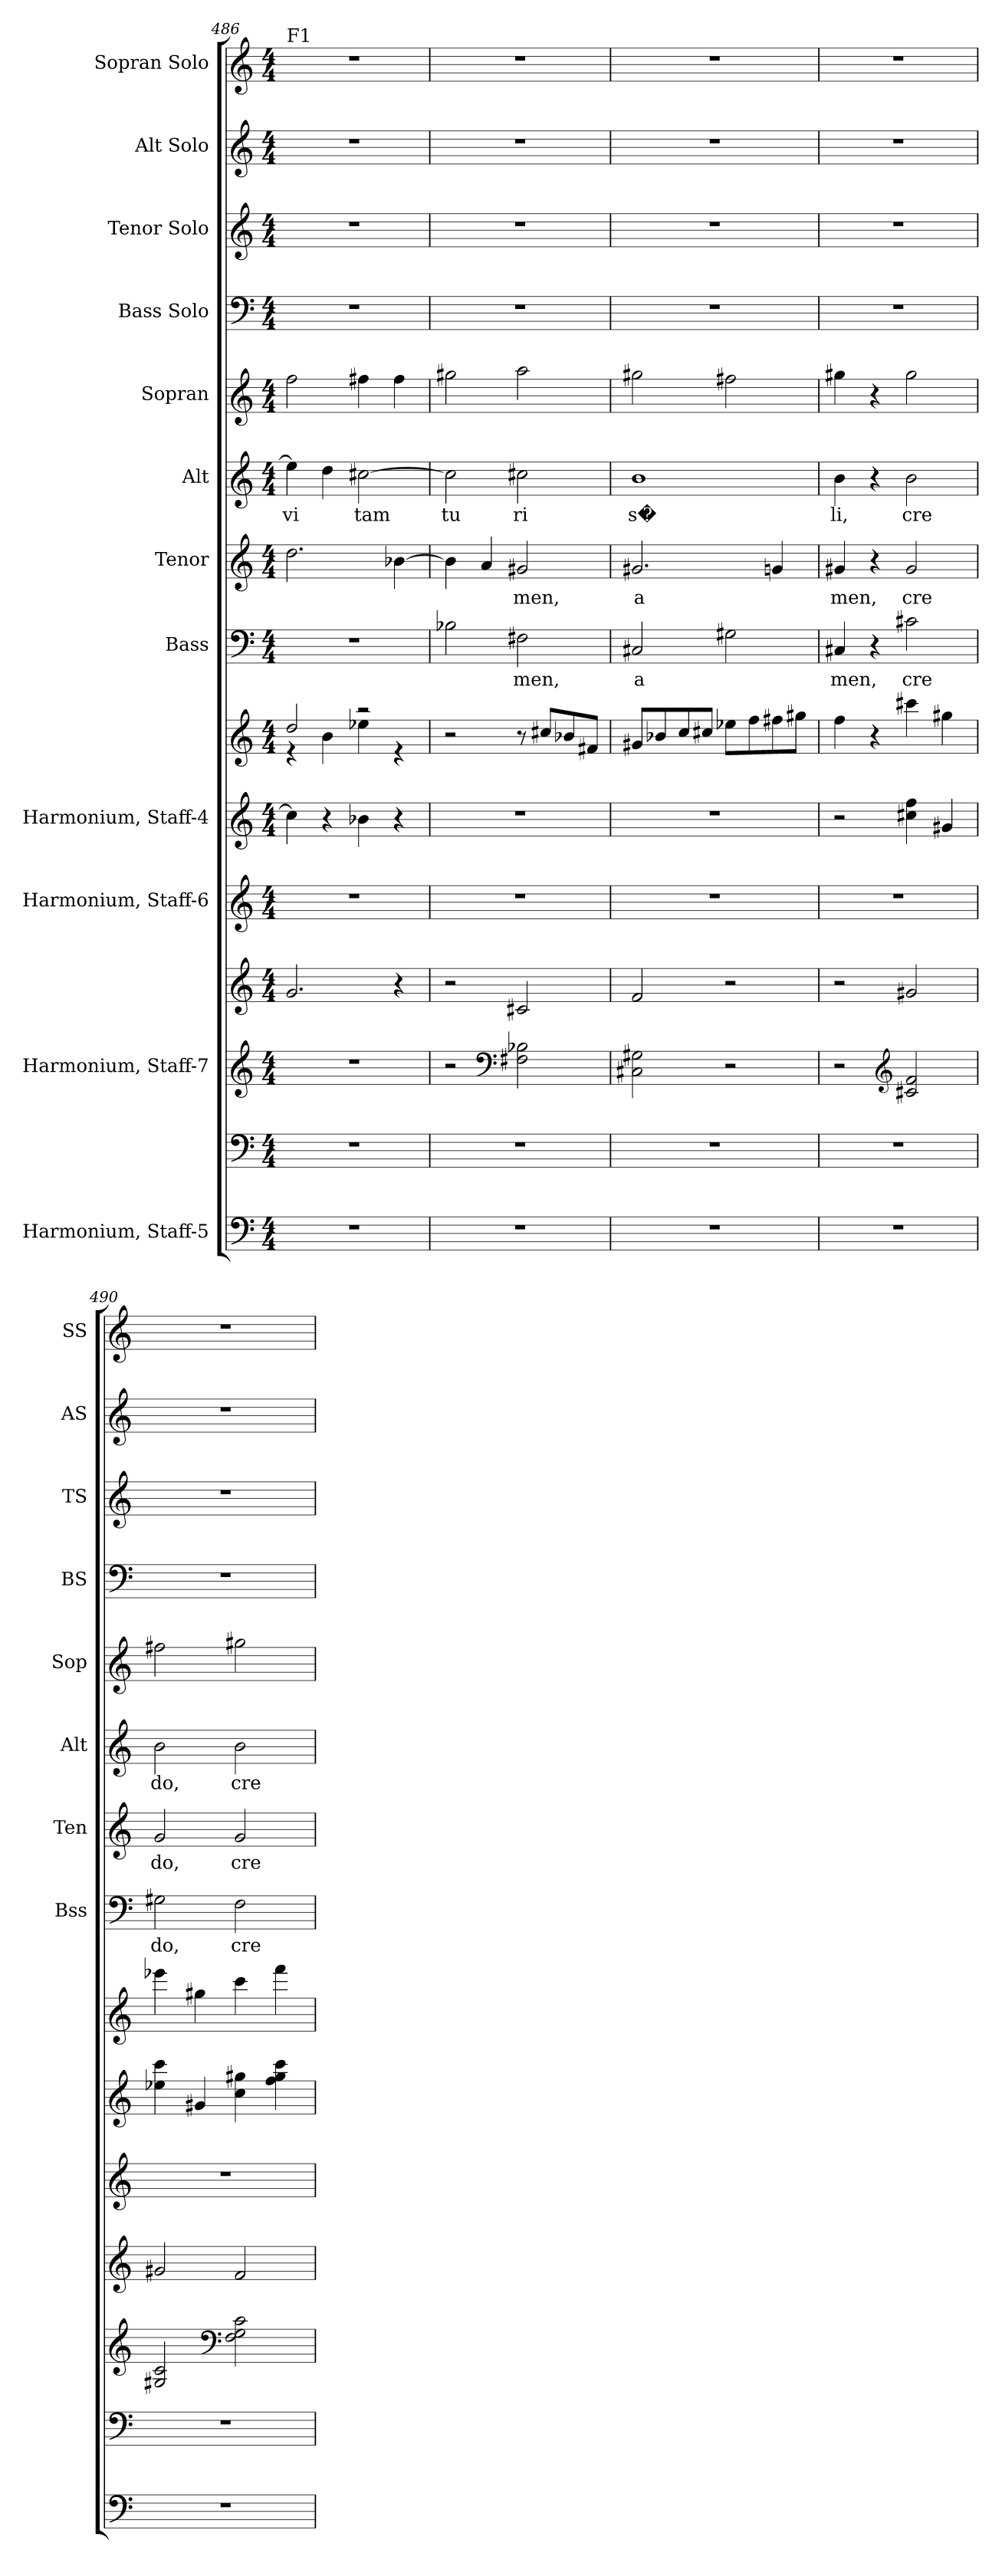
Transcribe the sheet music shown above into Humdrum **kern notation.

**kern	**kern	**kern	**kern	**kern	**kern	**kern	**kern	**text	**kern	**text	**kern	**text	**kern	**kern	**kern	**kern	**kern
*part12	*part12	*part11	*part11	*part10	*part9	*part9	*part8	*part8	*part7	*part7	*part6	*part6	*part5	*part4	*part3	*part2	*part1
*staff15	*staff14	*staff13	*staff12	*staff11	*staff10	*staff9	*staff8	*staff8	*staff7	*staff7	*staff6	*staff6	*staff5	*staff4	*staff3	*staff2	*staff1
*I"Harmonium, Staff-5	*	*I"Harmonium, Staff-7	*	*I"Harmonium, Staff-6	*I"Harmonium, Staff-4	*	*I"Bass	*	*I"Tenor	*	*I"Alt	*	*I"Sopran	*I"Bass Solo	*I"Tenor Solo	*I"Alt Solo	*I"Sopran Solo
*	*	*	*	*	*	*	*I'Bss	*	*I'Ten	*	*I'Alt	*	*I'Sop	*I'BS	*I'TS	*I'AS	*I'SS
*clefF4	*clefF4	*clefG2	*clefG2	*clefG2	*clefG2	*clefG2	*clefF4	*	*clefG2	*	*clefG2	*	*clefG2	*clefF4	*clefG2	*clefG2	*clefG2
*	*	*	*	*	*	*	*	*	*ITrd4c7	*	*ITrd2c3	*	*ITrd2c3	*	*ITrd4c7	*	*ITrd2c3
*k[]	*k[]	*k[]	*k[]	*k[]	*k[]	*k[]	*k[]	*	*k[b-]	*	*k[f#c#g#]	*	*k[f#c#g#]	*k[]	*k[b-]	*k[]	*k[f#c#g#]
*M4/4	*M4/4	*M4/4	*M4/4	*M4/4	*M4/4	*M4/4	*M4/4	*	*M4/4	*	*M4/4	*	*M4/4	*M4/4	*M4/4	*M4/4	*M4/4
=486	=486	=486	=486	=486	=486	=486	=486	=486	=486	=486	=486	=486	=486	=486	=486	=486	=486
*	*	*	*	*	*	*^	*	*	*	*	*	*	*	*	*	*	*
!	!	!	!	!	!	!	!	!	!	!	!	!	!	!	!	!	!	!LO:TX:a:t=F1
1r	1r	1r	2.g/	1r	4cc\]	2dd/	4r	1r	.	2.g\	.	4cc\]	vi	2dd\	1r	1r	1r	1r
.	.	.	.	.	4r	.	4b\	.	.	.	.	4b\	.	.	.	.	.	.
.	.	.	.	.	4b-X\	2r	4ee-X\	.	.	.	.	[2a#X\	tam	4dd#X\	.	.	.	.
.	.	.	4r	.	4r	.	4r	.	.	[4e-X\	.	.	.	4dd#\	.	.	.	.
*	*	*	*	*	*	*v	*v	*	*	*	*	*	*	*	*	*	*	*
=487	=487	=487	=487	=487	=487	=487	=487	=487	=487	=487	=487	=487	=487	=487	=487	=487	=487
1r	1r	2r	2r	1r	1r	2r	2B-X\	.	4e-\]	.	2a#\]	tu	2ee#X\	1r	1r	1r	1r
.	.	.	.	.	.	.	.	.	4d/	.	.	.	.	.	.	.	.
*	*	*clefF4	*	*	*	*	*	*	*	*	*	*	*	*	*	*	*
.	.	2F#X\ 2B-X\	2c#X/	.	.	8r	2F#X\	men,	2c#X/	men,	2a#X\	ri	2ff#\	.	.	.	.
.	.	.	.	.	.	8cc#X/L	.	.	.	.	.	.	.	.	.	.	.
.	.	.	.	.	.	8b-X/	.	.	.	.	.	.	.	.	.	.	.
.	.	.	.	.	.	8f#X/J	.	.	.	.	.	.	.	.	.	.	.
=488	=488	=488	=488	=488	=488	=488	=488	=488	=488	=488	=488	=488	=488	=488	=488	=488	=488
1r	1r	2C#X\ 2G#X\	2f/	1r	1r	8g#X/L	2C#X/	a	2.c#X/	a	1g#	s�	2ee#X\	1r	1r	1r	1r
.	.	.	.	.	.	8b-X/	.	.	.	.	.	.	.	.	.	.	.
.	.	.	.	.	.	8cc/	.	.	.	.	.	.	.	.	.	.	.
.	.	.	.	.	.	8cc#X/J	.	.	.	.	.	.	.	.	.	.	.
.	.	2r	2r	.	.	8ee-X\L	2G#X\	.	.	.	.	.	2dd#X\	.	.	.	.
.	.	.	.	.	.	8ff\	.	.	.	.	.	.	.	.	.	.	.
.	.	.	.	.	.	8ff#X\	.	.	4cn/	.	.	.	.	.	.	.	.
.	.	.	.	.	.	8gg#X\J	.	.	.	.	.	.	.	.	.	.	.
=489	=489	=489	=489	=489	=489	=489	=489	=489	=489	=489	=489	=489	=489	=489	=489	=489	=489
1r	1r	2r	2r	1r	2r	4ff\	4C#X/	men,	4c#X/	men,	4g#\	li,	4ee#X\	1r	1r	1r	1r
.	.	.	.	.	.	4r	4r	.	4r	.	4r	.	4r	.	.	.	.
*	*	*clefG2	*	*	*	*	*	*	*	*	*	*	*	*	*	*	*
.	.	2c#X/ 2f/	2g#X/	.	4cc#X\ 4ff\	4ccc#X\	2c#X\	cre	2c#/	cre	2g#\	cre	2ee#\	.	.	.	.
.	.	.	.	.	4g#X/	4gg#X\	.	.	.	.	.	.	.	.	.	.	.
!!LO:PB:g=z
=490	=490	=490	=490	=490	=490	=490	=490	=490	=490	=490	=490	=490	=490	=490	=490	=490	=490
1r	1r	2G#X/ 2c/	2g#X/	1r	4ee-X\ 4ccc\	4eee-X\	2G#X\	do,	2c/	do,	2g#\	do,	2dd#X\	1r	1r	1r	1r
.	.	.	.	.	4g#X/	4gg#X\	.	.	.	.	.	.	.	.	.	.	.
*	*	*clefF4	*	*	*	*	*	*	*	*	*	*	*	*	*	*	*
.	.	2F\ 2G#\ 2c\	2f/	.	4cc\ 4gg#X\	4ccc\	2F\	cre	2c/	cre	2g#\	cre	2ee#X\	.	.	.	.
.	.	.	.	.	4ff\ 4gg#\ 4ccc\	4fff\	.	.	.	.	.	.	.	.	.	.	.
=	=	=	=	=	=	=	=	=	=	=	=	=	=	=	=	=	=
*-	*-	*-	*-	*-	*-	*-	*-	*-	*-	*-	*-	*-	*-	*-	*-	*-	*-
